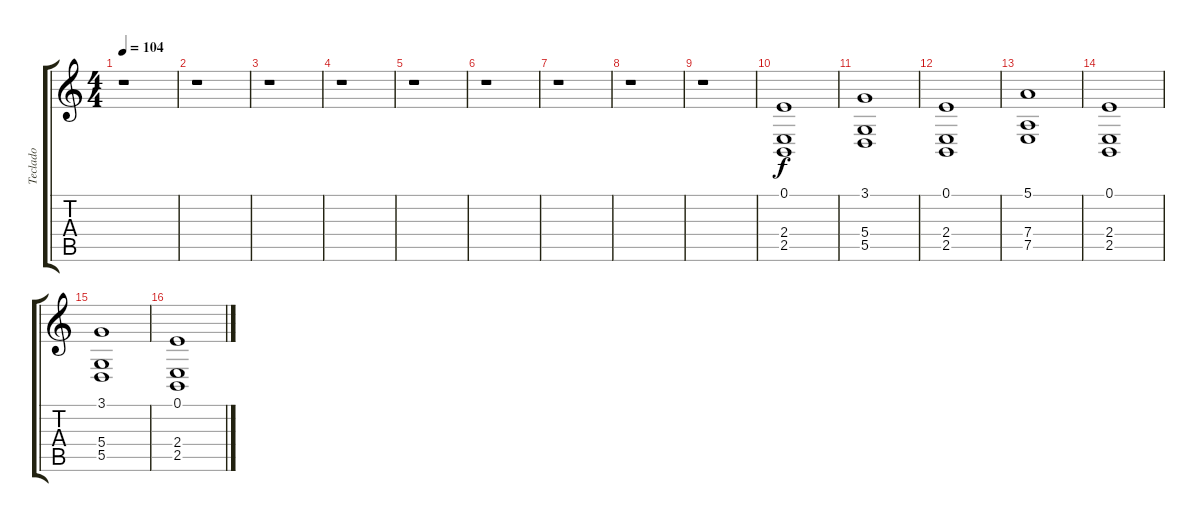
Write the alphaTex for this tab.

\track ("Teclado" "Teclado") {instrument stringensemble2}
\staff {score tabs}
\tuning (E4 B3 G3 D3 A2 E2) {hide}
\ts (4 4)
\tempo 104
\clef g2
\ks c
r.1{dy f instrument stringensemble2} |
r.1 |
r.1 |
r.1 |
r.1 |
r.1 |
r.1 |
r.1 |
r.1{volume 16} |
(0.1 2.4 2.5).1 |
(3.1 5.4 5.5).1 |
(0.1 2.4 2.5).1 |
(5.1 7.4 7.5).1 |
(0.1 2.4 2.5).1 |
(3.1 5.4 5.5).1 |
(0.1 2.4 2.5).1
